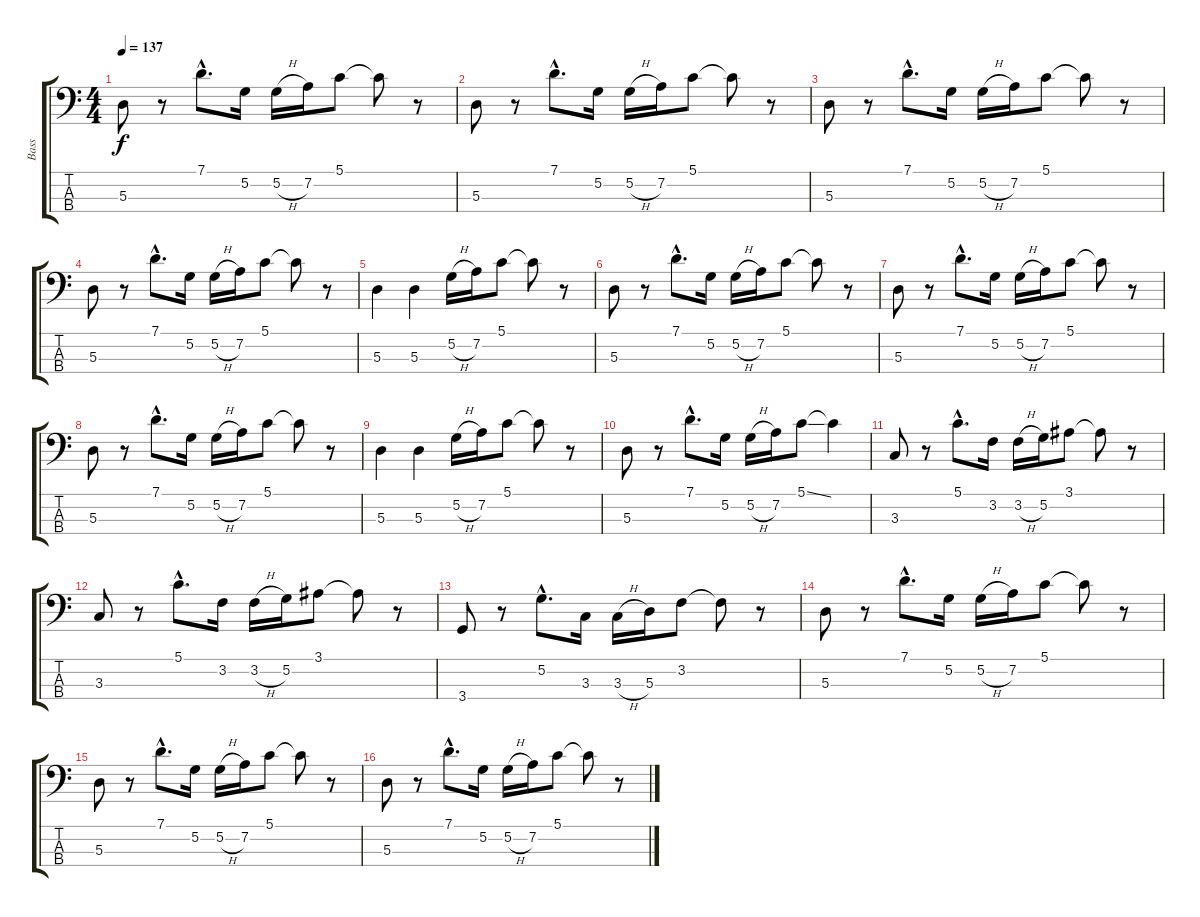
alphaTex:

\track ("Bass" "Bass") {instrument electricbassfinger}
\staff {score tabs}
\tuning (G2 D2 A1 E1) {hide}
\ts (4 4)
\tempo 137
\clef f4
\ks c
5.3.8{dy f instrument electricbassfinger} r.8 7.1{hac}.8{d} 5.2.16 5.2{h}.16 7.2.16 5.1.8 5.1{t}.8 r.8 |
5.3.8 r.8 7.1{hac}.8{d} 5.2.16 5.2{h}.16 7.2.16 5.1.8 5.1{t}.8 r.8 |
5.3.8 r.8 7.1{hac}.8{d} 5.2.16 5.2{h}.16 7.2.16 5.1.8 5.1{t}.8 r.8 |
5.3.8 r.8 7.1{hac}.8{d} 5.2.16 5.2{h}.16 7.2.16 5.1.8 5.1{t}.8 r.8 |
5.3.4 5.3.4 5.2{h}.16 7.2.16 5.1.8 5.1{t}.8 r.8 |
5.3.8 r.8 7.1{hac}.8{d} 5.2.16 5.2{h}.16 7.2.16 5.1.8 5.1{t}.8 r.8 |
5.3.8 r.8 7.1{hac}.8{d} 5.2.16 5.2{h}.16 7.2.16 5.1.8 5.1{t}.8 r.8 |
5.3.8 r.8 7.1{hac}.8{d} 5.2.16 5.2{h}.16 7.2.16 5.1.8 5.1{t}.8 r.8 |
5.3.4 5.3.4 5.2{h}.16 7.2.16 5.1.8 5.1{t}.8 r.8 |
5.3.8 r.8 7.1{hac}.8{d} 5.2.16 5.2{h}.16 7.2.16 5.1{ss}.8 5.1{t}.4 |
3.3.8 r.8 5.1{hac}.8{d} 3.2.16 3.2{h}.16 5.2.16 3.1.8 3.1{t}.8 r.8 |
3.3.8 r.8 5.1{hac}.8{d} 3.2.16 3.2{h}.16 5.2.16 3.1.8 3.1{t}.8 r.8 |
3.4.8 r.8 5.2{hac}.8{d} 3.3.16 3.3{h}.16 5.3.16 3.2.8 3.2{t}.8 r.8 |
5.3.8 r.8 7.1{hac}.8{d} 5.2.16 5.2{h}.16 7.2.16 5.1.8 5.1{t}.8 r.8 |
5.3.8 r.8 7.1{hac}.8{d} 5.2.16 5.2{h}.16 7.2.16 5.1.8 5.1{t}.8 r.8 |
5.3.8 r.8 7.1{hac}.8{d} 5.2.16 5.2{h}.16 7.2.16 5.1.8 5.1{t}.8 r.8
